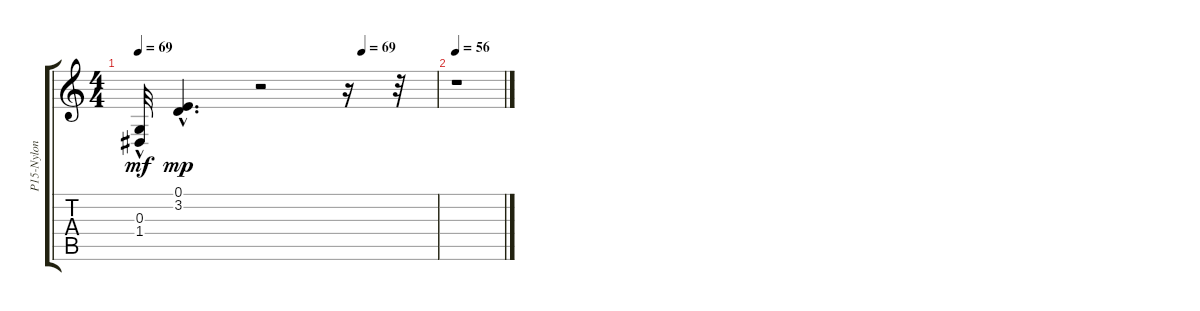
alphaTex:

\track ("P15-Nylon && Steel" "P15-Nylon ") {instrument lead5charang}
\staff {score tabs}
\tuning (E4 B3 G3 D3 A2 E2) {hide}
\ts (4 4)
\tempo 69
\tempo (69 0.75)
\clef g2
\ks c
(0.3{hac} 1.4{hac}).32{dy mf} (0.1{hac} 3.2{hac}).4{d dy mp} r.2 r.16 r.32 |
\tempo 56
r.1
